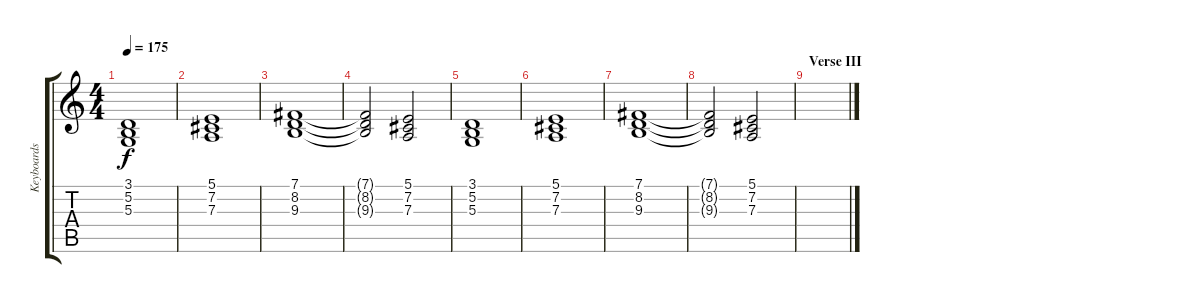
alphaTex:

\track ("Keyboards / Dan" "Keyboards ") {instrument stringensemble1}
\staff {score tabs}
\tuning (B3 Gb3 D3 A2 E2 B1) {hide}
\ts (4 4)
\tempo 175
\clef g2
\ks c
(3.1 5.2 5.3).1{dy f} |
(5.1 7.2 7.3).1 |
(7.1 8.2 9.3).1 |
(7.1{t} 8.2{t} 9.3{t}).2 (5.1 7.2 7.3).2 |
(3.1 5.2 5.3).1 |
(5.1 7.2 7.3).1 |
(7.1 8.2 9.3).1 |
(7.1{t} 8.2{t} 9.3{t}).2 (5.1 7.2 7.3).2 |
\section ("" "Verse III")
